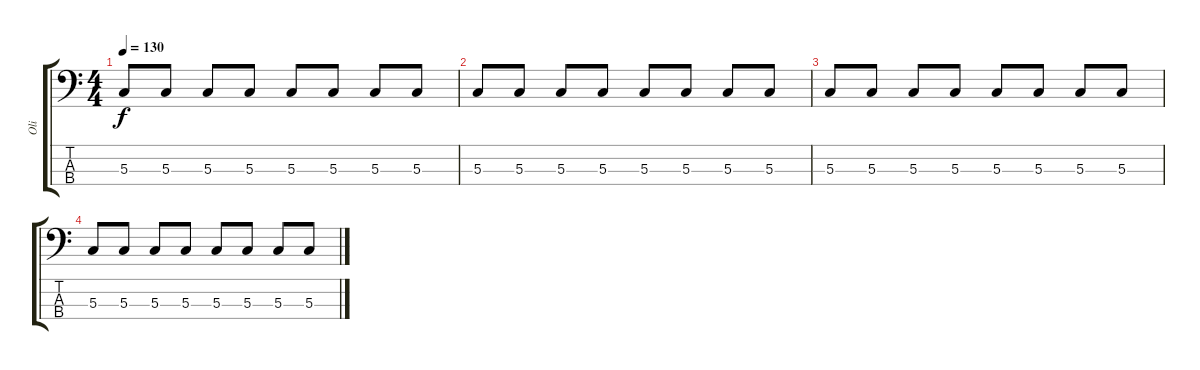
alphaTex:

\track ("Oli" "Oli") {instrument electricbassfinger}
\staff {score tabs}
\tuning (F2 C2 G1 C1) {hide}
\ts (4 4)
\tempo 130
\clef f4
\ks c
5.3.8{dy f} 5.3.8 5.3.8 5.3.8 5.3.8 5.3.8 5.3.8 5.3.8 |
5.3.8 5.3.8 5.3.8 5.3.8 5.3.8 5.3.8 5.3.8 5.3.8 |
5.3.8 5.3.8 5.3.8 5.3.8 5.3.8 5.3.8 5.3.8 5.3.8 |
5.3.8 5.3.8 5.3.8 5.3.8 5.3.8 5.3.8 5.3.8 5.3.8
